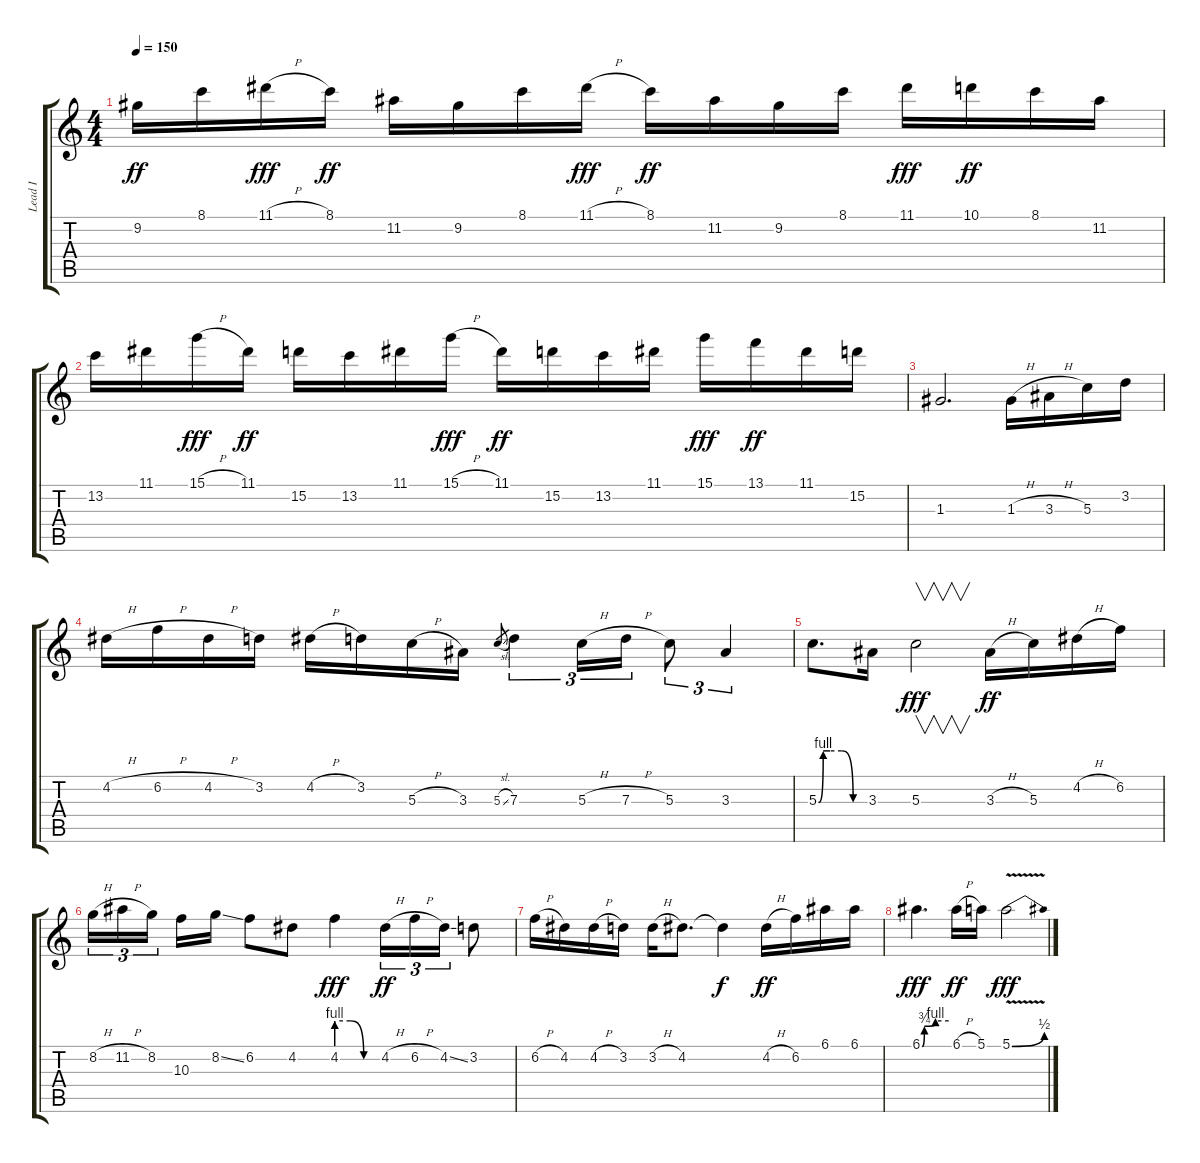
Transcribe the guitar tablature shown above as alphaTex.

\track ("Lead I" "Lead I") {instrument overdrivenguitar}
\staff {score tabs}
\tuning (E4 B3 G3 D3 A2 E2) {hide}
\ts (4 4)
\tempo 150
\clef g2
\ks c
9.2.16{dy ff} 8.1.16 11.1{h}.16{dy fff} 8.1.16{dy ff} 11.2.16 9.2.16 8.1.16 11.1{h}.16{dy fff} 8.1.16{dy ff} 11.2.16 9.2.16 8.1.16 11.1.16{dy fff} 10.1.16{dy ff} 8.1.16 11.2.16 |
13.2.16 11.1.16 15.1{h}.16{dy fff} 11.1.16{dy ff} 15.2.16 13.2.16 11.1.16 15.1{h}.16{dy fff} 11.1.16{dy ff} 15.2.16 13.2.16 11.1.16 15.1.16{dy fff} 13.1.16{dy ff} 11.1.16 15.2.16 |
1.3.2{d} 1.3{h}.16 3.3{h}.16 5.3.16 3.2.16 |
4.2{h}.16 6.2{h}.16 4.2{h}.16 3.2.16 4.2{h}.16 3.2.16 5.3{h}.16 3.3.16 5.3{sl}.8{gr} 7.3.4{tu (3 2)} 5.3{h}.16{tu (3 2)} 7.3{h}.16{tu (3 2)} 5.3.8{tu (3 2)} 3.3.4{tu (3 2)} |
5.3{be (custom 0 0 6 4 15 4 30 4 45 0 60 0)}.8{d} 3.3.16 5.3.2{v dy fff} 3.3{h}.16{dy ff} 5.3.16 4.2{h}.16 6.2.16 |
8.2{h}.16{tu (3 2)} 11.2{h}.16{tu (3 2)} 8.2.16{tu (3 2) beam splitsecondary} 10.3.16 8.2{ss}.16 6.2.8 4.2.8 4.2{be (custom 0 4 20 4 40 0 60 0)}.4{dy fff} 4.2{h}.16{tu (3 2) dy ff} 6.2{h}.16{tu (3 2)} 4.2{ss}.16{tu (3 2)} 3.2.8 |
6.2{h}.16 4.2.16 4.2{h}.16 3.2.16 3.2{h}.16 4.2.8{d} 4.2{t}.4{dy f} 4.2{h}.16{dy ff} 6.2.16 6.1.16 6.1.16 |
6.1{be (custom 0 0 5 3 30 4 60 4)}.4{d dy fff} 6.1{h}.16{dy ff} 5.1.16 5.1{be (bend 0 0 60 2) v}.2{dy fff}
